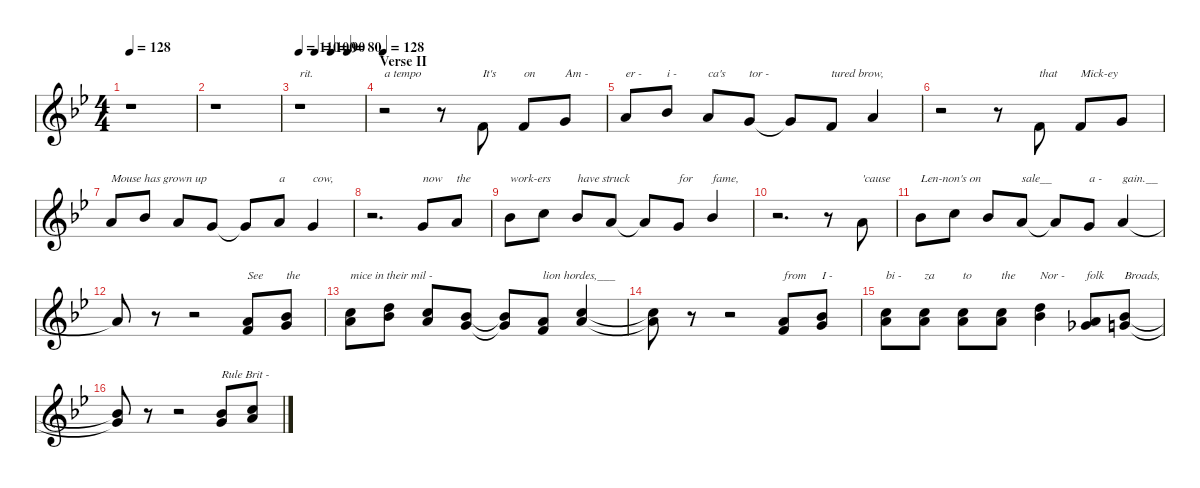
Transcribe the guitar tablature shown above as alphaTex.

\defaultSystemsLayout 4
\hideDynamics
\bracketExtendMode groupsimilarinstruments
\singleTrackTrackNamePolicy hidden
\multiTrackTrackNamePolicy hidden
\firstSystemTrackNameMode fullname
\firstSystemTrackNameOrientation horizontal
\otherSystemsTrackNameOrientation horizontal
\extendBarLines
\track ("David Bowie" "fl.") {defaultSystemsLayout 4 instrument flute}
\staff {score}
\tuning (E4 B3 G3 D3 A2 E2)
\ts (4 4)
\tempo 128
\clef g2
\ks bb
r.1{dy f beam Down} |
r.1{beam Down} |
\tempo 110
\tempo (100 0.25)
\tempo (90 0.5)
\tempo (80 0.75)
r.1{txt "rit." beam Down} |
\section ("" "Verse II")
\tempo 128
r.2{txt "a tempo" beam Down} r.8{beam Down} 15.4{acc forcenatural}.8{txt "It's" beam Up} 15.4{acc forcenatural}.8{txt "on" beam Up} 12.3{acc forcenatural}.8{txt "Am -" beam Up} |
14.3{acc forcenatural}.8{txt "er -" beam Up} 15.3{acc b}.8{txt "i -" beam Up} 14.3{acc forcenatural}.8{txt "ca's" beam Up} 12.3{acc forcenatural}.8{txt "tor -" beam Up} 12.3{t acc forcenatural}.8{beam Up} 15.4{acc forcenatural}.8{txt "tured brow," beam Up} 14.3{acc forcenatural}.4{beam Up} |
r.2{beam Down} r.8{beam Down} 15.4{acc forcenatural}.8{txt "that" beam Up} 15.4{acc forcenatural}.8{txt "Mick-ey" beam Up} 12.3{acc forcenatural}.8{beam Up} |
14.3{acc forcenatural}.8{txt "Mouse has grown up" beam Up} 15.3{acc b}.8{beam Up} 14.3{acc forcenatural}.8{beam Up} 12.3{acc forcenatural}.8{beam Up} 12.3{t acc forcenatural}.8{beam Up} 14.3{acc forcenatural}.8{txt "a" beam Up} 12.3{acc forcenatural}.4{txt "cow," beam Up} |
r.2{d beam Down} 12.3{acc forcenatural}.8{txt "now" beam Up} 14.3{acc forcenatural}.8{txt "the" beam Up} |
15.3{acc b}.8{txt "work-ers" beam Down} 13.2{acc forcenatural}.8{beam Down} 15.3{acc b}.8{txt "have struck" beam Up} 14.3{acc forcenatural}.8{beam Up} 14.3{t acc forcenatural}.8{beam Up} 12.3{acc forcenatural}.8{txt "for" beam Up} 15.3{acc b}.4{txt "fame," beam Up} |
r.2{d beam Down} r.8{beam Down} 14.3{acc forcenatural}.8{txt "'cause" beam Up} |
15.3{acc b}.8{txt "Len-non's on" beam Down} 13.2{acc forcenatural}.8{beam Down} 15.3{acc b}.8{beam Up} 14.3{acc forcenatural}.8{txt "sale__" beam Up} 14.3{t acc forcenatural}.8{beam Up} 12.3{acc forcenatural}.8{txt "a -" beam Up} 14.3{acc forcenatural}.4{txt "gain.__" beam Up} |
14.3{t acc forcenatural}.8{beam Up} r.8{beam Up} r.2{beam Up} (14.3{acc forcenatural} 15.4{acc forcenatural}).8{txt "See" beam Up} (15.3{acc b} 17.4{acc forcenatural}).8{txt "the" beam Up} |
(13.2{acc forcenatural} 14.3{acc forcenatural}).8{txt "mice in their mil -" beam Down} (15.2{acc forcenatural} 15.3{acc b}).8{beam Down} (13.2{acc forcenatural} 14.3{acc forcenatural}).8{beam Up} (15.3{acc b} 17.4{acc forcenatural}).8{beam Up} (15.3{t acc b} 17.4{t acc forcenatural}).8{beam Up} (14.3{acc forcenatural} 15.4{acc forcenatural}).8{txt "lion hordes,___" beam Up} (13.2{acc forcenatural} 14.3{acc forcenatural}).4{beam Up} |
(13.2{t acc forcenatural} 14.3{t acc forcenatural}).8{beam Down} r.8{beam Down} r.2{beam Down} (14.3{acc forcenatural} 15.4{acc forcenatural}).8{txt "from" beam Up} (15.3{acc b} 17.4{acc forcenatural}).8{txt "I -" beam Up} |
(13.2{acc forcenatural} 14.3{acc forcenatural}).8{txt "bi -" beam Down} (13.2{acc forcenatural} 14.3{acc forcenatural}).8{txt "za" beam Down} (13.2{acc forcenatural} 14.3{acc forcenatural}).8{txt "to" beam Down} (13.2{acc forcenatural} 14.3{acc forcenatural}).8{txt "the" beam Down} (15.2{acc forcenatural} 15.3{acc b}).4{txt "Nor -" beam Down} (14.3{acc forcenatural} 16.4{acc b}).8{txt "folk" beam Up} (15.3{acc b} 17.4{acc forcenatural}).8{txt "Broads," beam Up} |
(15.3{t acc b} 17.4{t acc forcenatural}).8{beam Up} r.8{beam Up} r.2{beam Up} (15.3{acc b} 17.4{acc forcenatural}).8{txt "Rule Brit - " beam Up} (13.2{acc forcenatural} 14.3{acc forcenatural}).8{beam Up}
